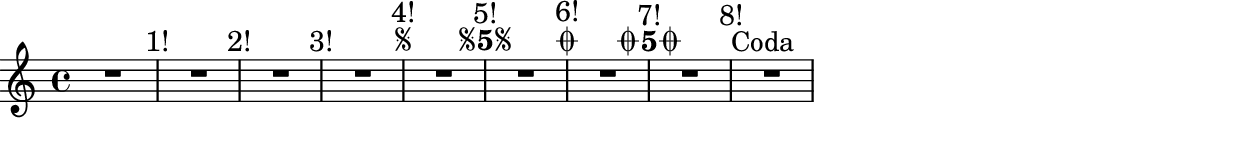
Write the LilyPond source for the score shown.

%% Generated by lilypond-book
%% Options: [exampleindent=10.16\mm,indent=0\mm,line-width=160\mm,paper-height=845.047\pt,paper-width=597.508\pt,papersize='(cons (* 597.508 pt) (* 845.047 pt))]
\include "lilypond-book-preamble.ly"


% ****************************************************************
% Start cut-&-pastable-section
% ****************************************************************

#(ly:set-option 'eps-box-padding 3.000000)



\paper {
  #(set-paper-size '(cons (* 597.508 pt) (* 845.047 pt)))
  indent = 0\mm
  line-width = 160\mm
  % offset the left padding, also add 1mm as lilypond creates cropped
  % images with a little space on the right
  line-width = #(- line-width (* mm  3.000000) (* mm 1))
}

\layout {
  
}




% ****************************************************************
% ly snippet:
% ****************************************************************
\sourcefilename "/lilypond-2.26.0/input/regression/mark-tracking-conflict-ad-hoc-mark.ly"
\sourcefileline 0
\version "2.23.6"
#(ly:set-option 'warning-as-error #t)

\header {
  texidoc = "LilyPond issues warnings when @code{\\mark @var{markup}}
conflicts with certain other simultaneous marks, and engraves only the
first.

Marks 1! to@tie{}3! should appear alone.  Marks 4! to 8! should appear
with various performance marks."
}

\layout {
  \context {
    \Score
    rehearsalMarkFormatter = #format-mark-numbers
  }
}

\parallelMusic upper,lower {
  R1 \mark "1!" |
  R1 \mark "A!" |
  #(ly:expect-warning (ly:translate-cpp-warning-scheme
                       "conflict with event: `%s'") "ad-hoc-mark-event")
  #(ly:expect-warning (ly:translate-cpp-warning-scheme
                       "discarding event: `%s'") "ad-hoc-mark-event")

  R1 \mark "2!"     |
  R1 \mark \default |
  #(ly:expect-warning (ly:translate-cpp-warning-scheme
                       "conflict with event: `%s'") "ad-hoc-mark-event")
  #(ly:expect-warning (ly:translate-cpp-warning-scheme
                       "discarding event: `%s'") "rehearsal-mark-event")

  R1 \mark "3!" |
  R1 \mark 3    |
  #(ly:expect-warning (ly:translate-cpp-warning-scheme
                       "conflict with event: `%s'") "ad-hoc-mark-event")
  #(ly:expect-warning (ly:translate-cpp-warning-scheme
                       "discarding event: `%s'") "rehearsal-mark-event")

  R1 \mark "4!"     |
  R1 \segnoMark \default |
  % no warning

  R1 \mark "5!" |
  R1 \segnoMark 5 |
  % no warning

  R1 \mark "6!"     |
  R1 \codaMark \default |
  % no warning

  R1 \mark "7!" |
  R1 \codaMark 5 |
  % no warning

  R1 \mark "8!" |
  R1 \sectionLabel "Coda" |
  % no warning

  R1 |
  R1 |
}

\new Staff <<
  \new Voice \upper
  \new Voice \lower
>>



% ****************************************************************
% end ly snippet
% ****************************************************************
